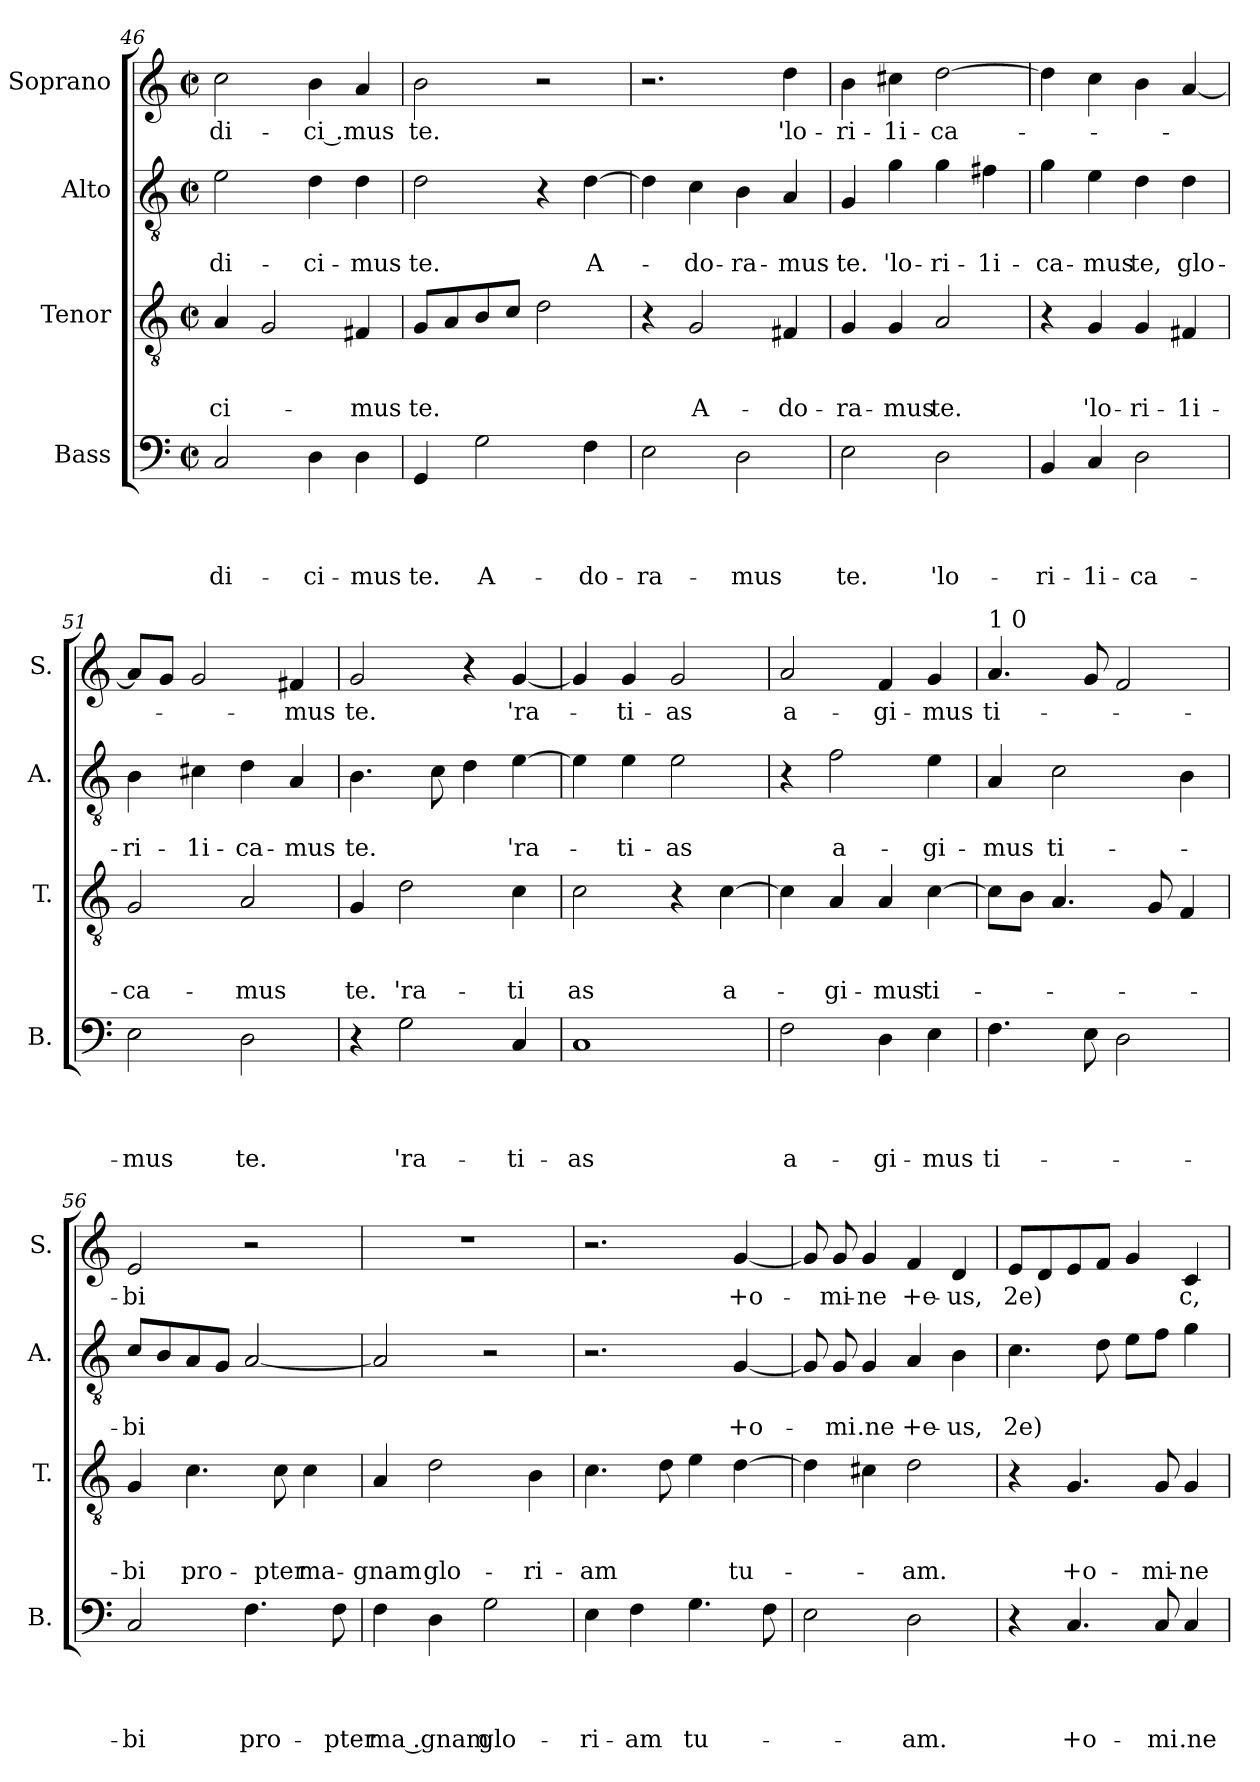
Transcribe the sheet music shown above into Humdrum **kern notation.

**kern	**text	**text	**text	**text	**kern	**text	**text	**text	**kern	**text	**text	**kern	**text
*part4	*part4	*part4	*part4	*part4	*part3	*part3	*part3	*part3	*part2	*part2	*part2	*part1	*part1
*staff4	*staff4	*staff4	*staff4	*staff4	*staff3	*staff3	*staff3	*staff3	*staff2	*staff2	*staff2	*staff1	*staff1
*I"Bass	*	*	*	*	*I"Tenor	*	*	*	*I"Alto	*	*	*I"Soprano	*
*I'B.	*	*	*	*	*I'T.	*	*	*	*I'A.	*	*	*I'S.	*
*clefF4	*	*	*	*	*clefGv2	*	*	*	*clefGv2	*	*	*clefG2	*
*k[]	*	*	*	*	*k[]	*	*	*	*k[]	*	*	*k[]	*
*C:	*	*	*	*	*C:	*	*	*	*C:	*	*	*C:	*
*M2/2	*	*	*	*	*M2/2	*	*	*	*M2/2	*	*	*M2/2	*
*met(c|)	*	*	*	*	*met(c|)	*	*	*	*met(c|)	*	*	*met(c|)	*
=46	=46	=46	=46	=46	=46	=46	=46	=46	=46	=46	=46	=46	=46
!	!	!	!	!LO:LY:b	!	!	!	!LO:LY:b	!	!	!LO:LY:b	!	!LO:LY:b
2C/	.	.	.	-di-	4A/	.	.	-ci-	2e\	.	-di-	2cc\	-di-
.	.	.	.	.	2G/	.	.	.	.	.	.	.	.
!	!	!	!	!LO:LY:b	!	!	!	!	!	!	!LO:LY:b	!	!LO:LY:b
4D\	.	.	.	-ci-	.	.	.	.	4d\	.	-ci-	4b\	-ci .mus
!	!	!	!	!LO:LY:b	!	!	!	!LO:LY:b	!	!	!LO:LY:b	!	!
4D\	.	.	.	-mus	4F#X/	.	.	-mus	4d\	.	-mus	4a/	.
=47	=47	=47	=47	=47	=47	=47	=47	=47	=47	=47	=47	=47	=47
!	!	!	!	!LO:LY:b	!	!	!	!LO:LY:b	!	!	!LO:LY:b	!	!LO:LY:b
4GG/	.	.	.	te.	8G/L	.	.	te.	2d\	.	te.	2b\	te.
.	.	.	.	.	8A/	.	.	.	.	.	.	.	.
!	!	!	!	!LO:LY:b	!	!	!	!	!	!	!	!	!
2G\	.	.	.	A-	8B/	.	.	.	.	.	.	.	.
.	.	.	.	.	8c/J	.	.	.	.	.	.	.	.
.	.	.	.	.	2d\	.	.	.	4r	.	.	2r	.
!	!	!	!	!LO:LY:b	!	!	!	!	!	!	!LO:LY:b	!	!
4F\	.	.	.	-do-	.	.	.	.	[>4d\	.	A-	.	.
=48	=48	=48	=48	=48	=48	=48	=48	=48	=48	=48	=48	=48	=48
!	!	!	!	!LO:LY:b	!	!	!	!	!	!	!	!	!
2E\	.	.	.	-ra-	4r	.	.	.	4d\]	.	.	2.r	.
!	!	!	!	!	!	!	!	!LO:LY:b	!	!	!LO:LY:b	!	!
.	.	.	.	.	2G/	.	.	A-	4c\	.	-do-	.	.
!	!	!	!	!LO:LY:b	!	!	!	!	!	!	!LO:LY:b	!	!
2D\	.	.	.	-mus	.	.	.	.	4B\	.	-ra-	.	.
!	!	!	!	!	!	!	!	!LO:LY:b	!	!	!LO:LY:b	!	!LO:LY:b
.	.	.	.	.	4F#X/	.	.	-do-	4A/	.	-mus	4dd\	'lo-
!!LO:PB:g=z
=49	=49	=49	=49	=49	=49	=49	=49	=49	=49	=49	=49	=49	=49
!	!	!	!	!LO:LY:b	!	!	!	!LO:LY:b	!	!	!LO:LY:b	!	!LO:LY:b
2E\	.	.	.	te.	4G/	.	.	-ra-	4G/	.	te.	4b\	-ri-
!	!	!	!	!	!	!	!	!LO:LY:b	!	!	!LO:LY:b	!	!LO:LY:b
.	.	.	.	.	4G/	.	.	-mus	4g\	.	'lo-	4cc#X\	-1i-
!	!	!	!	!LO:LY:b	!	!	!	!LO:LY:b	!	!	!LO:LY:b	!	!LO:LY:b
2D\	.	.	.	'lo-	2A/	.	.	te.	4g\	.	-ri-	[>2dd\	-ca-
!	!	!	!	!	!	!	!	!	!	!	!LO:LY:b	!	!
.	.	.	.	.	.	.	.	.	4f#X\	.	-1i-	.	.
=50	=50	=50	=50	=50	=50	=50	=50	=50	=50	=50	=50	=50	=50
!	!	!	!	!LO:LY:b	!	!	!	!	!	!	!LO:LY:b	!	!
4BB/	.	.	.	-ri-	4r	.	.	.	4g\	.	-ca-	4dd\]	.
!	!	!	!	!LO:LY:b	!	!	!	!LO:LY:b	!	!	!LO:LY:b	!	!
4C/	.	.	.	-1i-	4G/	.	.	'lo-	4e\	.	-mus	4cc\	.
!	!	!	!	!LO:LY:b	!	!	!	!LO:LY:b	!	!	!LO:LY:b	!	!
2D\	.	.	.	-ca-	4G/	.	.	-ri-	4d\	.	te,	4b\	.
!	!	!	!	!	!	!	!	!LO:LY:b	!	!	!LO:LY:b	!	!
.	.	.	.	.	4F#X/	.	.	-1i-	4d\	.	glo-	[<4a/	.
=51	=51	=51	=51	=51	=51	=51	=51	=51	=51	=51	=51	=51	=51
!	!	!	!	!LO:LY:b	!	!	!	!LO:LY:b	!	!	!LO:LY:b	!	!
2E\	.	.	.	-mus	2G/	.	.	-ca-	4B\	.	-ri-	8a/L]	.
.	.	.	.	.	.	.	.	.	.	.	.	8g/J	.
!	!	!	!	!	!	!	!	!	!	!	!LO:LY:b	!	!
.	.	.	.	.	.	.	.	.	4c#X\	.	-1i-	2g/	.
!	!	!	!	!LO:LY:b	!	!	!	!LO:LY:b	!	!	!LO:LY:b	!	!
2D\	.	.	.	te.	2A/	.	.	-mus	4d\	.	-ca-	.	.
!	!	!	!	!	!	!	!	!	!	!	!LO:LY:b	!	!LO:LY:b
.	.	.	.	.	.	.	.	.	4A/	.	-mus	4f#X/	-mus
=52	=52	=52	=52	=52	=52	=52	=52	=52	=52	=52	=52	=52	=52
!	!	!	!	!	!	!	!	!LO:LY:b	!	!	!LO:LY:b	!	!LO:LY:b
4r	.	.	.	.	4G/	.	.	te.	4.B\	.	te.	2g/	te.
!	!	!	!	!LO:LY:b	!	!	!	!LO:LY:b	!	!	!	!	!
2G\	.	.	.	'ra-	2d\	.	.	'ra-	.	.	.	.	.
.	.	.	.	.	.	.	.	.	8c\	.	.	.	.
.	.	.	.	.	.	.	.	.	4d\	.	.	4r	.
!	!	!	!	!LO:LY:b	!	!	!	!LO:LY:b	!	!	!LO:LY:b	!	!LO:LY:b
4C/	.	.	.	-ti-	4c\	.	.	-ti	[>4e\	.	'ra-	[<4g/	'ra-
=53	=53	=53	=53	=53	=53	=53	=53	=53	=53	=53	=53	=53	=53
!	!	!	!	!LO:LY:b	!	!	!	!LO:LY:b	!	!	!	!	!
1C	.	.	.	-as	2c\	.	.	as	4e\]	.	.	4g/]	.
!	!	!	!	!	!	!	!	!	!	!	!LO:LY:b	!	!LO:LY:b
.	.	.	.	.	.	.	.	.	4e\	.	-ti-	4g/	-ti-
!	!	!	!	!	!	!	!	!	!	!	!LO:LY:b	!	!LO:LY:b
.	.	.	.	.	4r	.	.	.	2e\	.	-as	2g/	-as
!	!	!	!	!	!	!	!	!LO:LY:b:rj	!	!	!	!	!
.	.	.	.	.	[>4c\	.	.	a-	.	.	.	.	.
=54	=54	=54	=54	=54	=54	=54	=54	=54	=54	=54	=54	=54	=54
!	!	!	!	!LO:LY:b	!	!	!	!	!	!	!	!	!LO:LY:b
2F\	.	.	.	a-	4c\]	.	.	.	4r	.	.	2a/	a-
!	!	!	!	!	!	!	!	!LO:LY:b	!	!	!LO:LY:b	!	!
.	.	.	.	.	4A/	.	.	-gi-	2f\	.	a-	.	.
!	!	!	!	!LO:LY:b	!	!	!	!LO:LY:b	!	!	!	!	!LO:LY:b
4D\	.	.	.	-gi-	4A/	.	.	-mus	.	.	.	4f/	-gi-
!	!	!	!	!LO:LY:b	!	!	!	!LO:LY:b	!	!	!LO:LY:b	!	!LO:LY:b
4E\	.	.	.	-mus	[<4c\	.	.	ti-	4e\	.	-gi-	4g/	-mus
!!LO:LB:g=z
=55	=55	=55	=55	=55	=55	=55	=55	=55	=55	=55	=55	=55	=55
!	!	!	!	!	!	!	!	!	!	!	!	!LO:TX:a:t=1 0	!
!	!	!	!	!LO:LY:b	!	!	!	!	!	!	!LO:LY:b	!	!LO:LY:b
4.F\	.	.	.	ti-	8c\L]	.	.	.	4A/	.	-mus	4.a/	ti-
.	.	.	.	.	8B\J	.	.	.	.	.	.	.	.
!	!	!	!	!	!	!	!	!	!	!	!LO:LY:b	!	!
.	.	.	.	.	4.A/	.	.	.	2c\	.	ti-	.	.
8E\	.	.	.	.	.	.	.	.	.	.	.	8g/	.
2D\	.	.	.	.	.	.	.	.	.	.	.	2f/	.
.	.	.	.	.	8G/	.	.	.	.	.	.	.	.
.	.	.	.	.	4F/	.	.	.	4B\	.	.	.	.
=56	=56	=56	=56	=56	=56	=56	=56	=56	=56	=56	=56	=56	=56
!	!	!	!	!LO:LY:b	!	!	!	!LO:LY:b	!	!	!LO:LY:b	!	!LO:LY:b
2C/	.	.	.	-bi	4G/	.	.	-bi	8c/L	.	-bi	2e/	-bi
.	.	.	.	.	.	.	.	.	8B/	.	.	.	.
!	!	!	!	!	!	!	!	!LO:LY:b	!	!	!	!	!
.	.	.	.	.	4.c\	.	.	pro-	8A/	.	.	.	.
.	.	.	.	.	.	.	.	.	8G/J	.	.	.	.
!	!	!	!	!LO:LY:b	!	!	!	!	!	!	!	!	!
4.F\	.	.	.	pro-	.	.	.	.	[<2A/	.	.	2r	.
!	!	!	!	!	!	!	!	!LO:LY:b	!	!	!	!	!
.	.	.	.	.	8c\	.	.	-pter	.	.	.	.	.
!	!	!	!	!	!	!	!	!LO:LY:b	!	!	!	!	!
.	.	.	.	.	4c\	.	.	ma-	.	.	.	.	.
!	!	!	!	!LO:LY:b	!	!	!	!	!	!	!	!	!
8F\	.	.	.	-pter	.	.	.	.	.	.	.	.	.
=57	=57	=57	=57	=57	=57	=57	=57	=57	=57	=57	=57	=57	=57
!	!	!	!	!LO:LY:b	!	!	!	!LO:LY:b	!	!	!	!	!
4F\	.	.	.	ma .gnam	4A/	.	.	-gnam	2A/]	.	.	1r	.
!	!	!	!	!	!	!	!	!LO:LY:b	!	!	!	!	!
4D\	.	.	.	.	2d\	.	.	glo-	.	.	.	.	.
!	!	!	!	!LO:LY:b	!	!	!	!	!	!	!	!	!
2G\	.	.	.	glo-	.	.	.	.	2r	.	.	.	.
!	!	!	!	!	!	!	!	!LO:LY:b	!	!	!	!	!
.	.	.	.	.	4B\	.	.	-ri-	.	.	.	.	.
=58	=58	=58	=58	=58	=58	=58	=58	=58	=58	=58	=58	=58	=58
!	!	!	!	!LO:LY:b	!	!	!	!LO:LY:b	!	!	!	!	!
4E\	.	.	.	-ri-	4.c\	.	.	-am	2.r	.	.	2.r	.
!	!	!	!	!LO:LY:b	!	!	!	!	!	!	!	!	!
4F\	.	.	.	-am	.	.	.	.	.	.	.	.	.
.	.	.	.	.	8d\	.	.	.	.	.	.	.	.
!	!	!	!	!LO:LY:b	!	!	!	!	!	!	!	!	!
4.G\	.	.	.	tu-	4e\	.	.	.	.	.	.	.	.
!	!	!	!	!	!	!	!	!LO:LY:b	!	!	!LO:LY:b	!	!LO:LY:b
.	.	.	.	.	[>4d\	.	.	tu-	[<4G/	.	+o-	[<4g/	+o-
8F\	.	.	.	.	.	.	.	.	.	.	.	.	.
=59	=59	=59	=59	=59	=59	=59	=59	=59	=59	=59	=59	=59	=59
2E\	.	.	.	.	4d\]	.	.	.	8G/]	.	.	8g/]	.
!	!	!	!	!	!	!	!	!	!	!	!LO:LY:b	!	!LO:LY:b
.	.	.	.	.	.	.	.	.	8G/	.	-mi	8g/	-mi-
!	!	!	!	!	!	!	!	!	!	!	!LO:LY:b	!	!LO:LY:b
.	.	.	.	.	4c#X\	.	.	.	4G/	.	.ne	4g/	-ne
!	!	!	!	!LO:LY:b	!	!	!	!LO:LY:b	!	!	!LO:LY:b	!	!LO:LY:b
2D\	.	.	.	-am.	2d\	.	.	-am.	4A/	.	+e-	4f/	+e-
!	!	!	!	!	!	!	!	!	!	!	!LO:LY:b	!	!LO:LY:b
.	.	.	.	.	.	.	.	.	4B\	.	-us,	4d/	-us,
!!LO:LB:g=z
=60	=60	=60	=60	=60	=60	=60	=60	=60	=60	=60	=60	=60	=60
!	!	!	!	!	!	!	!	!	!	!	!LO:LY:b	!	!LO:LY:b
4r	.	.	.	.	4r	.	.	.	4.c\	.	2e)	8e/L	2e)
.	.	.	.	.	.	.	.	.	.	.	.	8d/	.
!	!	!	!	!LO:LY:b	!	!	!	!LO:LY:b	!	!	!	!	!
4.C/	.	.	.	+o-	4.G/	.	.	+o-	.	.	.	8e/	.
.	.	.	.	.	.	.	.	.	8d\	.	.	8f/J	.
.	.	.	.	.	.	.	.	.	8e\L	.	.	4g/	.
!	!	!	!	!LO:LY:b	!	!	!	!LO:LY:b	!	!	!	!	!
8C/	.	.	.	-mi	8G/	.	.	-mi-	8f\J	.	.	.	.
!	!	!	!	!LO:LY:b	!	!	!	!LO:LY:b	!	!	!	!	!LO:LY:b
4C/	.	.	.	.ne	4G/	.	.	-ne	4g\	.	.	4c/	c,-
=	=	=	=	=	=	=	=	=	=	=	=	=	=
*-	*-	*-	*-	*-	*-	*-	*-	*-	*-	*-	*-	*-	*-
